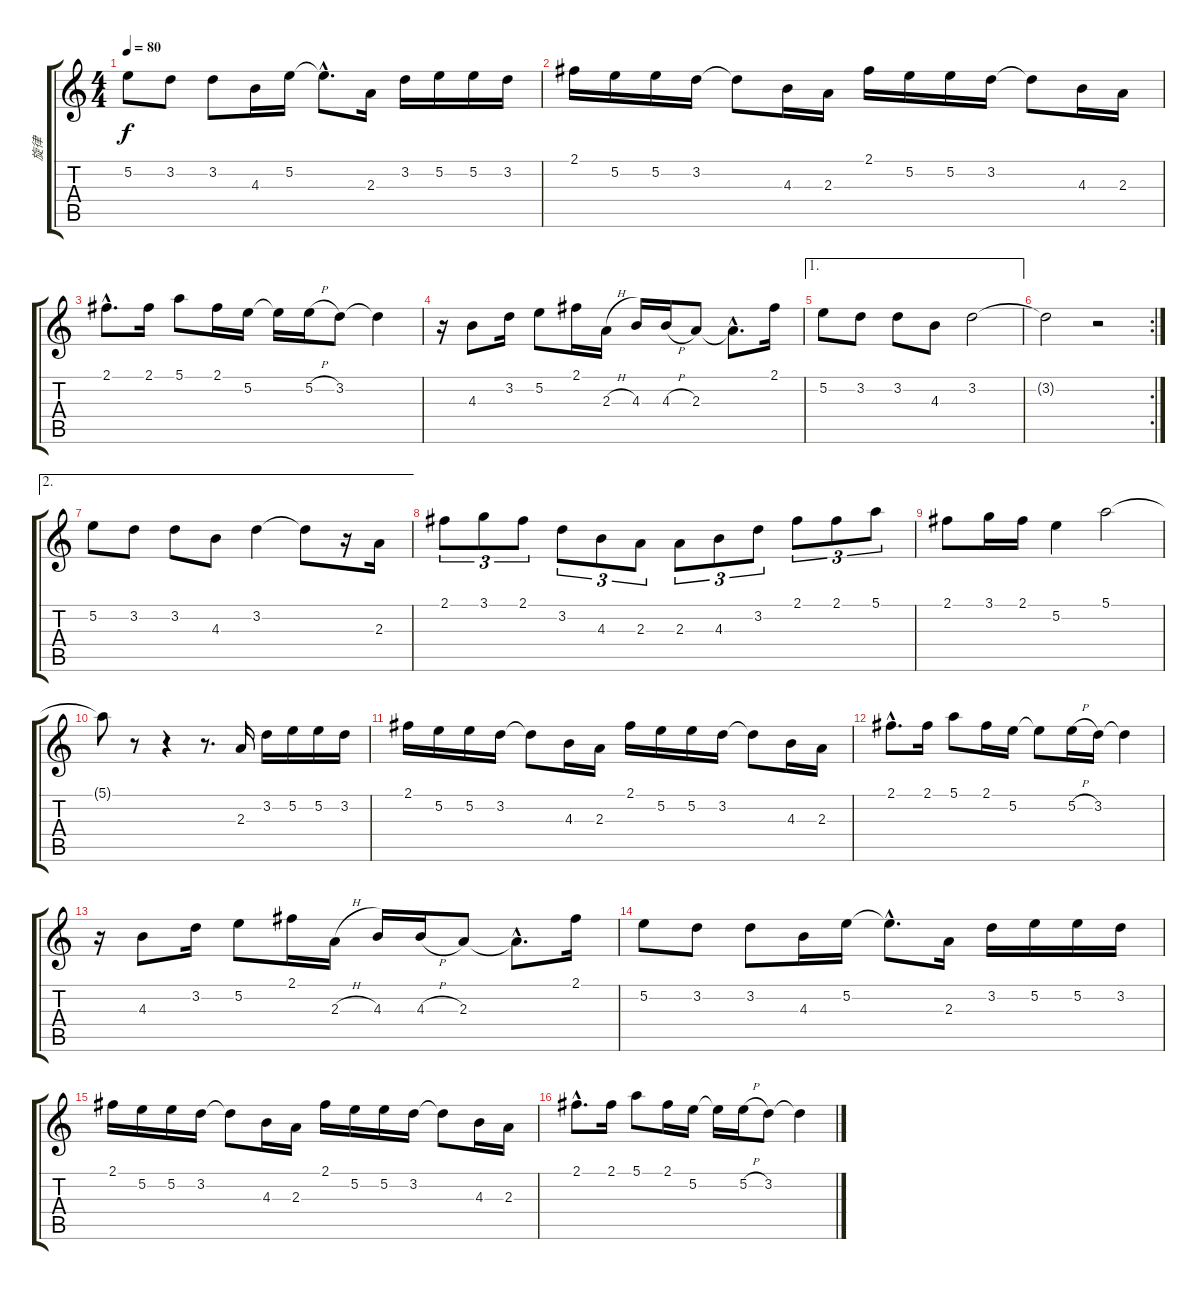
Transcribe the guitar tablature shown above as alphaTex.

\track ("旋律" "旋律") {instrument electricguitarmuted}
\staff {score tabs}
\tuning (E4 B3 G3 D3 A2 E2) {hide}
\ts (4 4)
\tempo 80
\clef g2
\ks c
5.2.8{dy f} 3.2.8 3.2.8 4.3.16 5.2.16 5.2{hac t}.8{d} 2.3.16 3.2.16 5.2.16 5.2.16 3.2.16 |
2.1.16 5.2.16 5.2.16 3.2.16 3.2{t}.8 4.3.16 2.3.16 2.1.16 5.2.16 5.2.16 3.2.16 3.2{t}.8 4.3.16 2.3.16 |
2.1{hac}.8{d} 2.1.16 5.1.8 2.1.16 5.2.16 5.2{t}.16 5.2{h}.16 3.2.8 3.2{t}.4 |
r.16 4.3.8 3.2.16 5.2.8 2.1.16 2.3{h}.16 4.3.16 4.3{h}.16 2.3.8 2.3{hac t}.8{d} 2.1.16 |
\ae 1
5.2.8 3.2.8 3.2.8 4.3.8 3.2.2 |
\rc 2
3.2{t}.2 r.2 |
\ae 2
5.2.8 3.2.8 3.2.8 4.3.8 3.2.4 3.2{t}.8 r.16 2.3.16 |
2.1.8{tu (3 2)} 3.1.8{tu (3 2)} 2.1.8{tu (3 2)} 3.2.8{tu (3 2)} 4.3.8{tu (3 2)} 2.3.8{tu (3 2)} 2.3.8{tu (3 2)} 4.3.8{tu (3 2)} 3.2.8{tu (3 2)} 2.1.8{tu (3 2)} 2.1.8{tu (3 2)} 5.1.8{tu (3 2)} |
2.1.8 3.1.16 2.1.16 5.2.4 5.1.2 |
5.1{t}.8 r.8 r.4 r.8{d} 2.3.16 3.2.16 5.2.16 5.2.16 3.2.16 |
2.1.16 5.2.16 5.2.16 3.2.16 3.2{t}.8 4.3.16 2.3.16 2.1.16 5.2.16 5.2.16 3.2.16 3.2{t}.8 4.3.16 2.3.16 |
2.1{hac}.8{d} 2.1.16 5.1.8 2.1.16 5.2.16 5.2{t}.8 5.2{h}.16 3.2.16 3.2{t}.4 |
r.16 4.3.8 3.2.16 5.2.8 2.1.16 2.3{h}.16 4.3.16 4.3{h}.16 2.3.8 2.3{hac t}.8{d} 2.1.16 |
5.2.8 3.2.8 3.2.8 4.3.16 5.2.16 5.2{hac t}.8{d} 2.3.16 3.2.16 5.2.16 5.2.16 3.2.16 |
2.1.16 5.2.16 5.2.16 3.2.16 3.2{t}.8 4.3.16 2.3.16 2.1.16 5.2.16 5.2.16 3.2.16 3.2{t}.8 4.3.16 2.3.16 |
2.1{hac}.8{d} 2.1.16 5.1.8 2.1.16 5.2.16 5.2{t}.16 5.2{h}.16 3.2.8 3.2{t}.4
